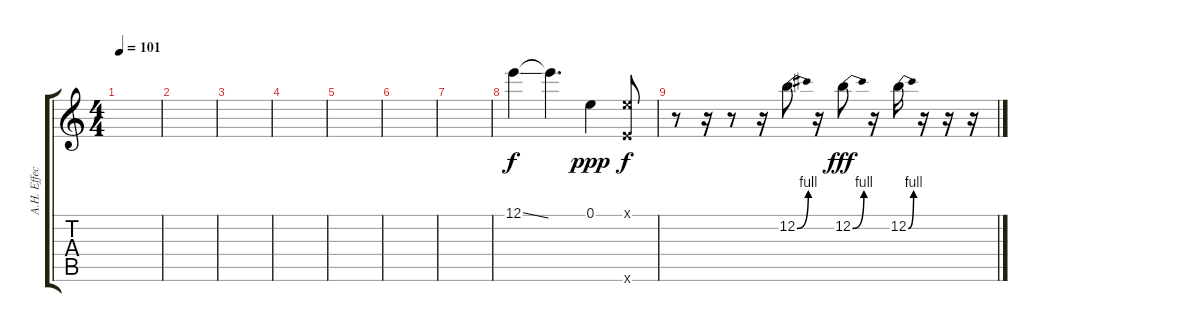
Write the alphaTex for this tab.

\track ("A.H. Effects" "A.H. Effec") {instrument guitarharmonics}
\staff {score tabs}
\tuning (E4 B3 G3 D3 A2 E2) {hide}
\ts (4 4)
\tempo 101
\clef g2
\ks c
|
|
|
|
|
|
|
12.1{ss}.4 12.1{t}.4{d} 0.1.4{dy ppp} (0.1{x} 12.6{x}).8{dy f} |
r.8 r.16 r.8 r.16 12.2{be (bend 0 0 60 4)}.8 r.16 12.2{be (bend 0 0 60 4)}.8{dy fff} r.16 12.2{be (bend 0 0 60 4)}.16 r.16 r.16 r.16
